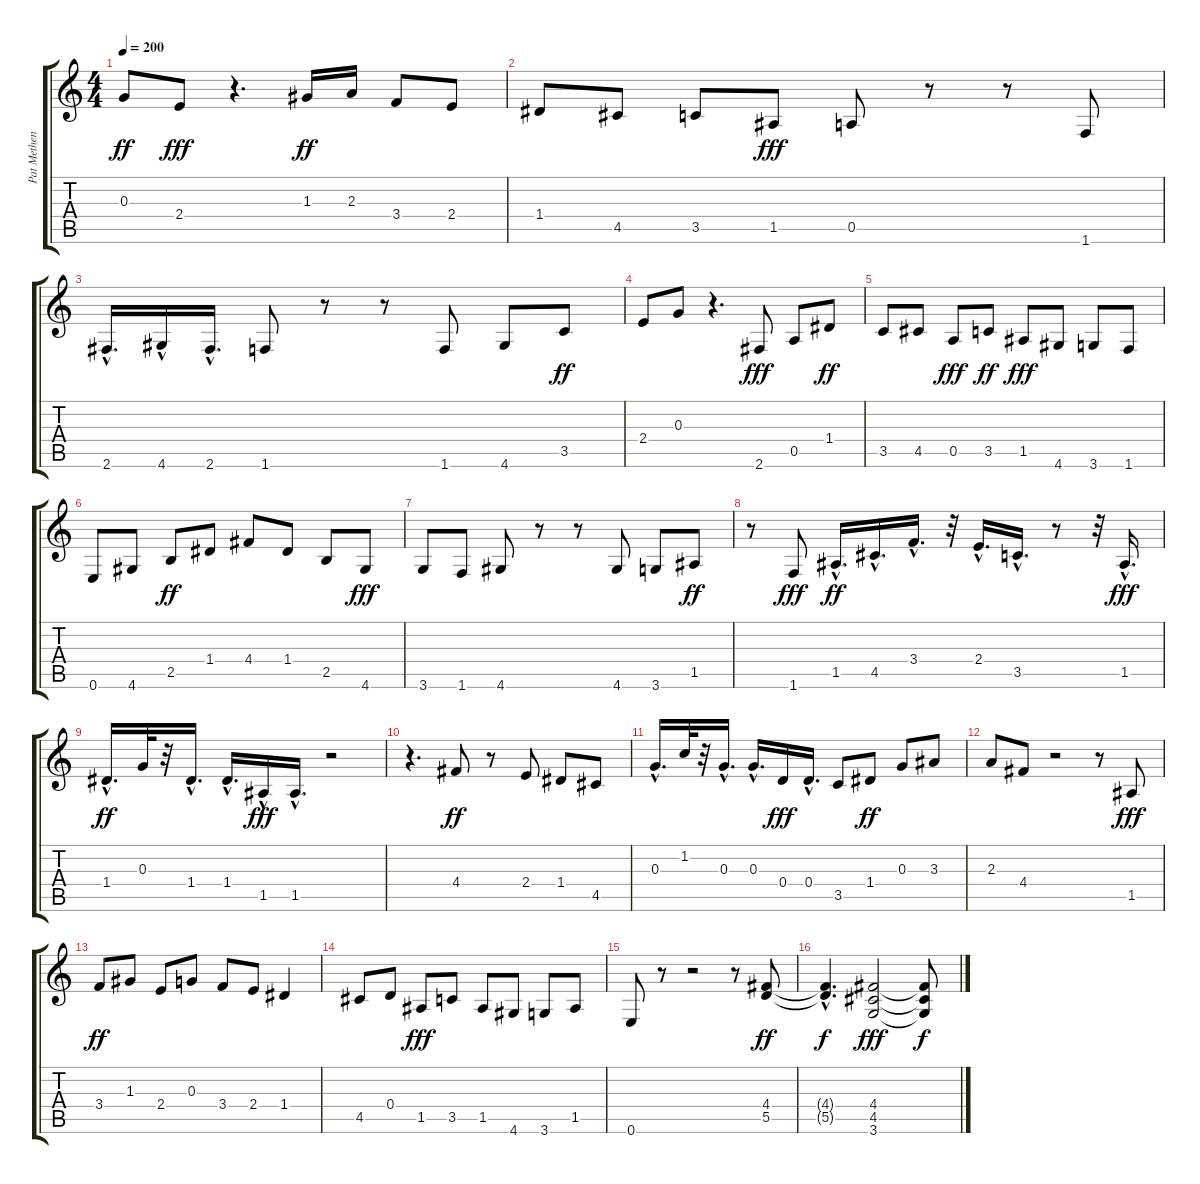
\track ("Pat Metheny" "Pat Methen") {instrument electricguitarjazz}
\staff {score tabs}
\tuning (E4 B3 G3 D3 A2 E2) {hide}
\ts (4 4)
\tempo 200
\clef g2
\ks c
0.3.8{dy ff} 2.4.8{dy fff} r.4{d} 1.3.16{dy ff} 2.3.16 3.4.8 2.4.8 |
1.4.8 4.5.8 3.5.8 1.5.8{dy fff} 0.5.8 r.8 r.8 1.6.8 |
2.6{hac}.16{d} 4.6{hac}.16 2.6{hac}.16{d} 1.6.8 r.8 r.8 1.6.8 4.6.8 3.5.8{dy ff} |
2.4.8 0.3.8 r.4{d} 2.6.8{dy fff} 0.5.8 1.4.8{dy ff} |
3.5.8 4.5.8 0.5.8{dy fff} 3.5.8{dy ff} 1.5.8{dy fff} 4.6.8 3.6.8 1.6.8 |
0.6.8 4.6.8 2.5.8{dy ff} 1.4.8 4.4.8 1.4.8 2.5.8 4.6.8{dy fff} |
3.6.8 1.6.8 4.6.8 r.8 r.8 4.6.8 3.6.8 1.5.8{dy ff} |
r.8 1.6.8{dy fff} 1.5{hac}.16{d dy ff} 4.5{hac}.16{d} 3.4{hac}.16{d} r.32 2.4{hac}.16{d} 3.5{hac}.16{d} r.8 r.32 1.5{hac}.16{d dy fff} |
1.4{hac}.16{d dy ff} 0.3.32 r.32 1.4{hac}.16{d} 1.4{hac}.16{d} 1.5{hac}.16{dy fff} 1.5{hac}.16{d} r.2 |
r.4{d} 4.4.8{dy ff} r.8 2.4.8 1.4.8 4.5.8 |
0.3{hac}.16{d} 1.2.32 r.32 0.3{hac}.16{d} 0.3{hac}.16{d} 0.4.16{dy fff} 0.4{hac}.16{d} 3.5.8 1.4.8{dy ff} 0.3.8 3.3.8 |
2.3.8 4.4.8 r.2 r.8 1.5.8{dy fff} |
3.4.8{dy ff} 1.3.8 2.4.8 0.3.8 3.4.8 2.4.8 1.4.4 |
4.5.8 0.4.8 1.5.8{dy fff} 3.5.8 1.5.8 4.6.8 3.6.8 1.5.8 |
0.6.8 r.8 r.2 r.8 (4.4 5.5).8{dy ff} |
(4.4{hac t} 5.5{hac t}).4{d dy f} (4.4 4.5 3.6).2{dy fff} (4.4{t} 4.5{t} 3.6{t}).8{dy f}
